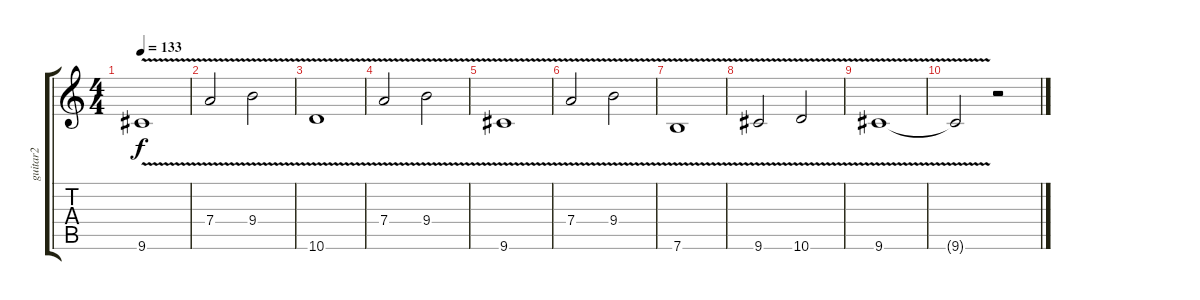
\track ("guitar2" "guitar2") {instrument distortionguitar}
\staff {score tabs}
\tuning (E4 B3 G3 D3 A2 E2) {hide}
\ts (4 4)
\tempo 133
\clef g2
\ks c
9.6{v}.1{dy f} |
7.4{v}.2 9.4{v}.2 |
10.6{v}.1{volume 16 instrument overdrivenguitar} |
7.4{v}.2 9.4{v}.2 |
9.6{v}.1 |
7.4{v}.2 9.4{v}.2 |
7.6{v}.1 |
9.6{v}.2 10.6{v}.2 |
9.6{v}.1 |
9.6{t}.2 r.2
